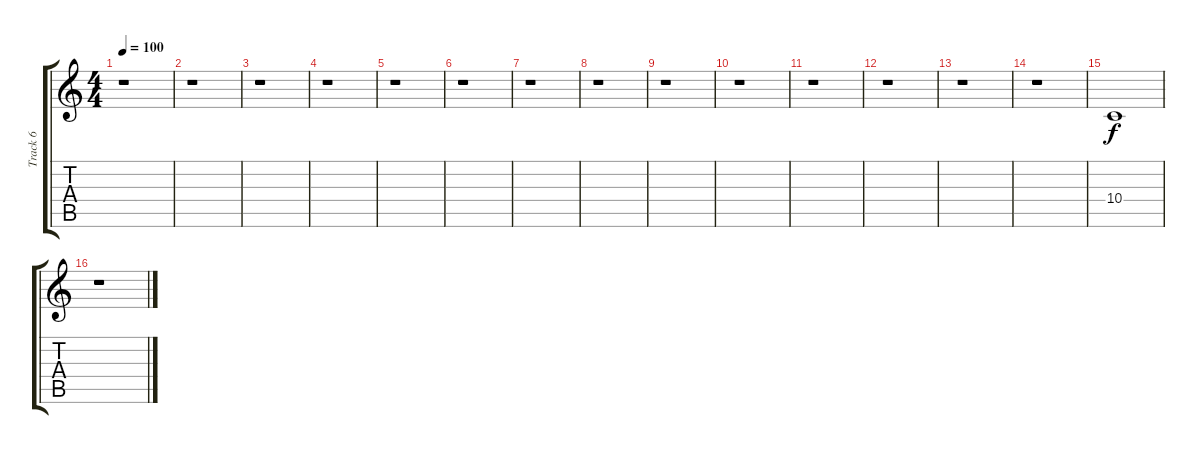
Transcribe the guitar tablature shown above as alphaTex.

\track ("Track 6" "Track 6") {instrument reversecymbal}
\staff {score tabs}
\tuning (E4 B3 G3 D3 A2 E2) {hide}
\ts (4 4)
\tempo 100
\clef g2
\ks c
r.1{dy fff} |
r.1 |
r.1 |
r.1 |
r.1 |
r.1 |
r.1 |
r.1 |
r.1 |
r.1 |
r.1 |
r.1 |
r.1 |
r.1 |
10.4.1{dy f} |
r.1
